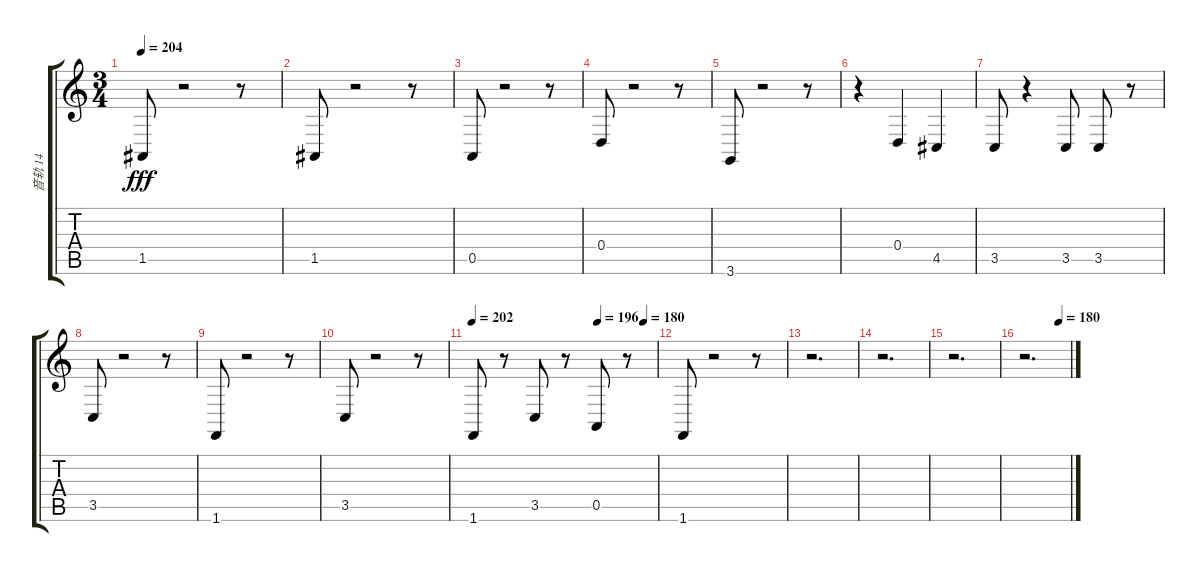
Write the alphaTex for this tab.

\track ("音轨 14" "音轨 14") {instrument stringensemble1}
\staff {score tabs}
\tuning (E4 B3 G3 D3 A2 E2) {hide}
\ts (3 4)
\tempo 204
\clef g2
\ks c
1.5.8{dy fff} r.2 r.8 |
1.5.8 r.2 r.8 |
0.5.8 r.2 r.8 |
0.4.8 r.2 r.8 |
3.6.8 r.2 r.8 |
r.4 0.4.4 4.5.4 |
3.5.8 r.4 3.5.8 3.5.8 r.8 |
3.5.8 r.2 r.8 |
1.6.8 r.2 r.8 |
3.5.8 r.2 r.8 |
\tempo 202
\tempo (196 0.6805555555555556)
\tempo (180 0.9305555555555556)
1.6.8 r.8 3.5.8 r.8 0.5.8 r.8 |
1.6.8 r.2 r.8 |
r.2{d} |
r.2{d} |
r.2{d} |
\tempo (180 0.7638888888888888)
r.2{d}
